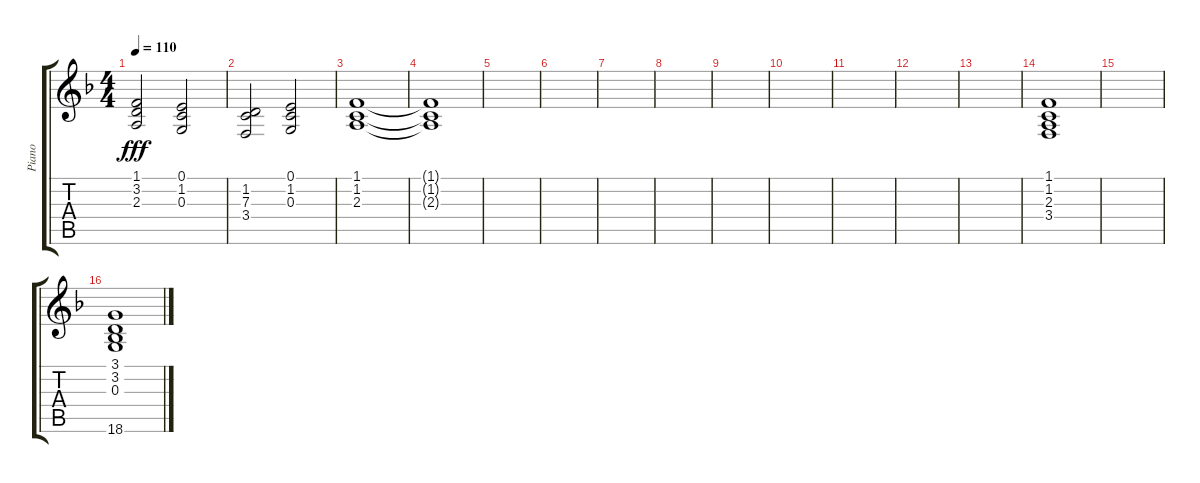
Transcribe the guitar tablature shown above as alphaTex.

\track ("Piano" "Piano") {instrument electricgrandpiano}
\staff {score tabs}
\tuning (E4 B3 G3 D3 A2 E2) {hide}
\ts (4 4)
\tempo 110
\clef g2
\ks f
(1.1 3.2 2.3).2{dy fff} (0.1 1.2 0.3).2 |
(1.2 7.3 3.4).2 (0.1 1.2 0.3).2 |
(1.1 1.2 2.3).1 |
(1.1{t} 1.2{t} 2.3{t}).1 |
|
|
|
|
|
|
|
|
|
(1.1 1.2 2.3 3.4).1 |
|
(3.1 3.2 0.3 18.6).1
